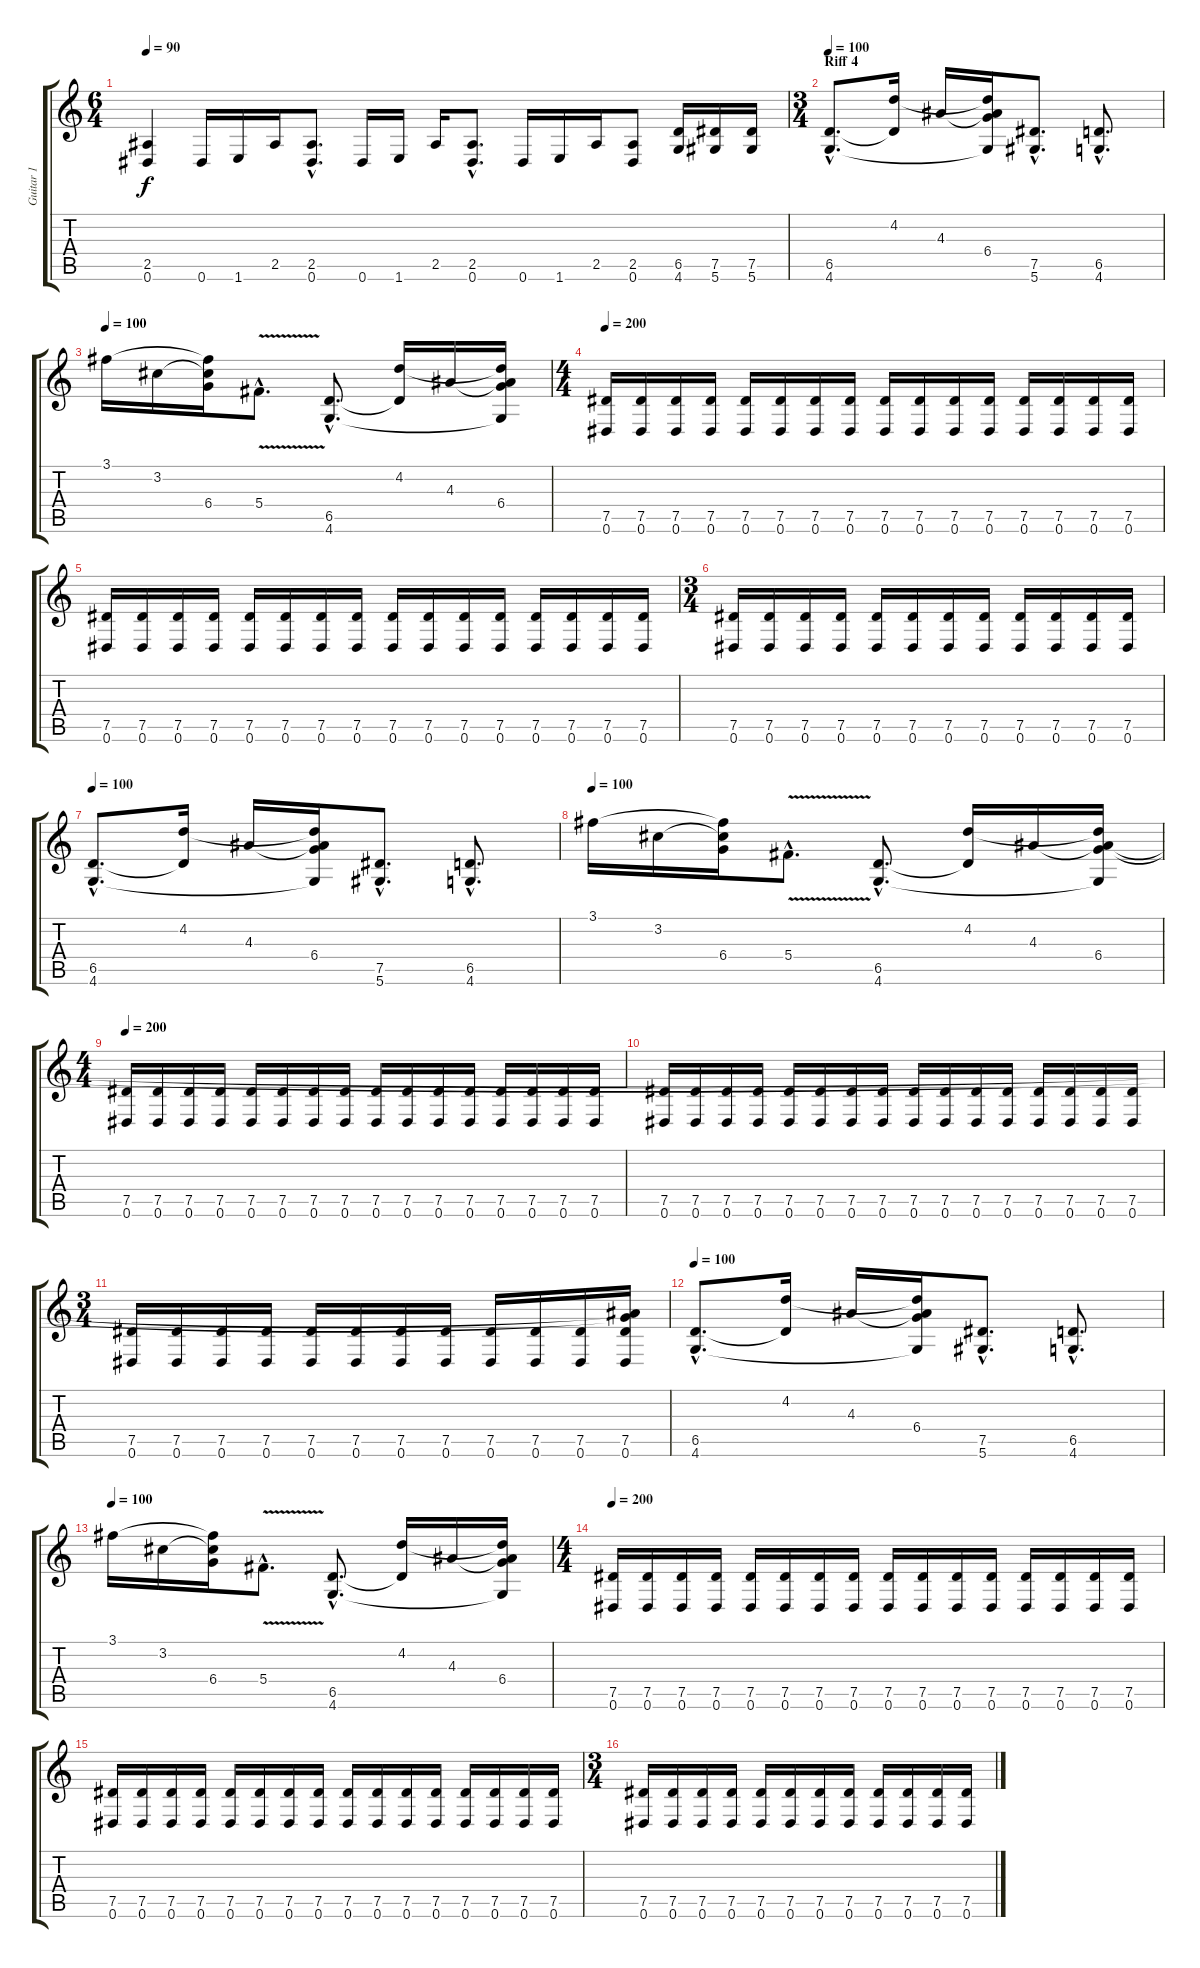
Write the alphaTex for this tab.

\track ("Guitar 1" "Guitar 1") {instrument distortionguitar}
\staff {score tabs}
\tuning (Eb4 Bb3 Gb3 Db3 Ab2 Eb2) {hide}
\ts (6 4)
\tempo 90
\clef g2
\ks c
(2.5 0.6).4{dy f} 0.6.16 1.6.16 2.5.16 (2.5{hac} 0.6{hac}).8{d} 0.6.16 1.6.16 2.5.16 (2.5{hac} 0.6{hac}).8{d} 0.6.16 1.6.16 2.5.16 (2.5 0.6).8 (6.5 4.6).16 (7.5 5.6).16 (7.5 5.6).16 |
\ts (3 4)
\section ("" "Riff 4")
\tempo 100
(6.5{hac} 4.6{hac}).8{d} (4.2 6.5{t}).16 4.3.16 (4.2{t} 4.3{t} 6.4 4.6{t}).16 (7.5{hac} 5.6{hac}).8{d} (6.5{hac} 4.6{hac}).8{d} |
\tempo 100
3.1.16 3.2.16 (3.1{t} 3.2{t} 6.4).16 5.4{v hac}.8{d} (6.5{hac} 4.6{hac}).8{d} (4.2 6.5{t}).16 4.3.16 (4.2{t} 4.3{t} 6.4 4.6{t}).16 |
\ts (4 4)
\tempo 200
(7.5 0.6).16 (7.5 0.6).16 (7.5 0.6).16 (7.5 0.6).16 (7.5 0.6).16 (7.5 0.6).16 (7.5 0.6).16 (7.5 0.6).16 (7.5 0.6).16 (7.5 0.6).16 (7.5 0.6).16 (7.5 0.6).16 (7.5 0.6).16 (7.5 0.6).16 (7.5 0.6).16 (7.5 0.6).16 |
(7.5 0.6).16 (7.5 0.6).16 (7.5 0.6).16 (7.5 0.6).16 (7.5 0.6).16 (7.5 0.6).16 (7.5 0.6).16 (7.5 0.6).16 (7.5 0.6).16 (7.5 0.6).16 (7.5 0.6).16 (7.5 0.6).16 (7.5 0.6).16 (7.5 0.6).16 (7.5 0.6).16 (7.5 0.6).16 |
\ts (3 4)
(7.5 0.6).16 (7.5 0.6).16 (7.5 0.6).16 (7.5 0.6).16 (7.5 0.6).16 (7.5 0.6).16 (7.5 0.6).16 (7.5 0.6).16 (7.5 0.6).16 (7.5 0.6).16 (7.5 0.6).16 (7.5 0.6).16 |
\tempo 100
(6.5{hac} 4.6{hac}).8{d} (4.2 6.5{t}).16 4.3.16 (4.2{t} 4.3{t} 6.4 4.6{t}).16 (7.5{hac} 5.6{hac}).8{d} (6.5{hac} 4.6{hac}).8{d} |
\tempo 100
3.1.16 3.2.16 (3.1{t} 3.2{t} 6.4).16 5.4{v hac}.8{d} (6.5{hac} 4.6{hac}).8{d} (4.2 6.5{t}).16 4.3.16 (4.2{t} 4.3{t} 6.4 4.6{t}).16 |
\ts (4 4)
\tempo 200
(7.5 0.6).16 (7.5 0.6).16 (7.5 0.6).16 (7.5 0.6).16 (7.5 0.6).16 (7.5 0.6).16 (7.5 0.6).16 (7.5 0.6).16 (7.5 0.6).16 (7.5 0.6).16 (7.5 0.6).16 (7.5 0.6).16 (7.5 0.6).16 (7.5 0.6).16 (7.5 0.6).16 (7.5 0.6).16 |
(7.5 0.6).16 (7.5 0.6).16 (7.5 0.6).16 (7.5 0.6).16 (7.5 0.6).16 (7.5 0.6).16 (7.5 0.6).16 (7.5 0.6).16 (7.5 0.6).16 (7.5 0.6).16 (7.5 0.6).16 (7.5 0.6).16 (7.5 0.6).16 (7.5 0.6).16 (7.5 0.6).16 (7.5 0.6).16 |
\ts (3 4)
(7.5 0.6).16 (7.5 0.6).16 (7.5 0.6).16 (7.5 0.6).16 (7.5 0.6).16 (7.5 0.6).16 (7.5 0.6).16 (7.5 0.6).16 (7.5 0.6).16 (7.5 0.6).16 (7.5 0.6).16 (4.3{t} 6.4{t} 7.5 0.6).16 |
\tempo 100
(6.5{hac} 4.6{hac}).8{d} (4.2 6.5{t}).16 4.3.16 (4.2{t} 4.3{t} 6.4 4.6{t}).16 (7.5{hac} 5.6{hac}).8{d} (6.5{hac} 4.6{hac}).8{d} |
\tempo 100
3.1.16 3.2.16 (3.1{t} 3.2{t} 6.4).16 5.4{v hac}.8{d} (6.5{hac} 4.6{hac}).8{d} (4.2 6.5{t}).16 4.3.16 (4.2{t} 4.3{t} 6.4 4.6{t}).16 |
\ts (4 4)
\tempo 200
(7.5 0.6).16 (7.5 0.6).16 (7.5 0.6).16 (7.5 0.6).16 (7.5 0.6).16 (7.5 0.6).16 (7.5 0.6).16 (7.5 0.6).16 (7.5 0.6).16 (7.5 0.6).16 (7.5 0.6).16 (7.5 0.6).16 (7.5 0.6).16 (7.5 0.6).16 (7.5 0.6).16 (7.5 0.6).16 |
(7.5 0.6).16 (7.5 0.6).16 (7.5 0.6).16 (7.5 0.6).16 (7.5 0.6).16 (7.5 0.6).16 (7.5 0.6).16 (7.5 0.6).16 (7.5 0.6).16 (7.5 0.6).16 (7.5 0.6).16 (7.5 0.6).16 (7.5 0.6).16 (7.5 0.6).16 (7.5 0.6).16 (7.5 0.6).16 |
\ts (3 4)
(7.5 0.6).16 (7.5 0.6).16 (7.5 0.6).16 (7.5 0.6).16 (7.5 0.6).16 (7.5 0.6).16 (7.5 0.6).16 (7.5 0.6).16 (7.5 0.6).16 (7.5 0.6).16 (7.5 0.6).16 (7.5 0.6).16
